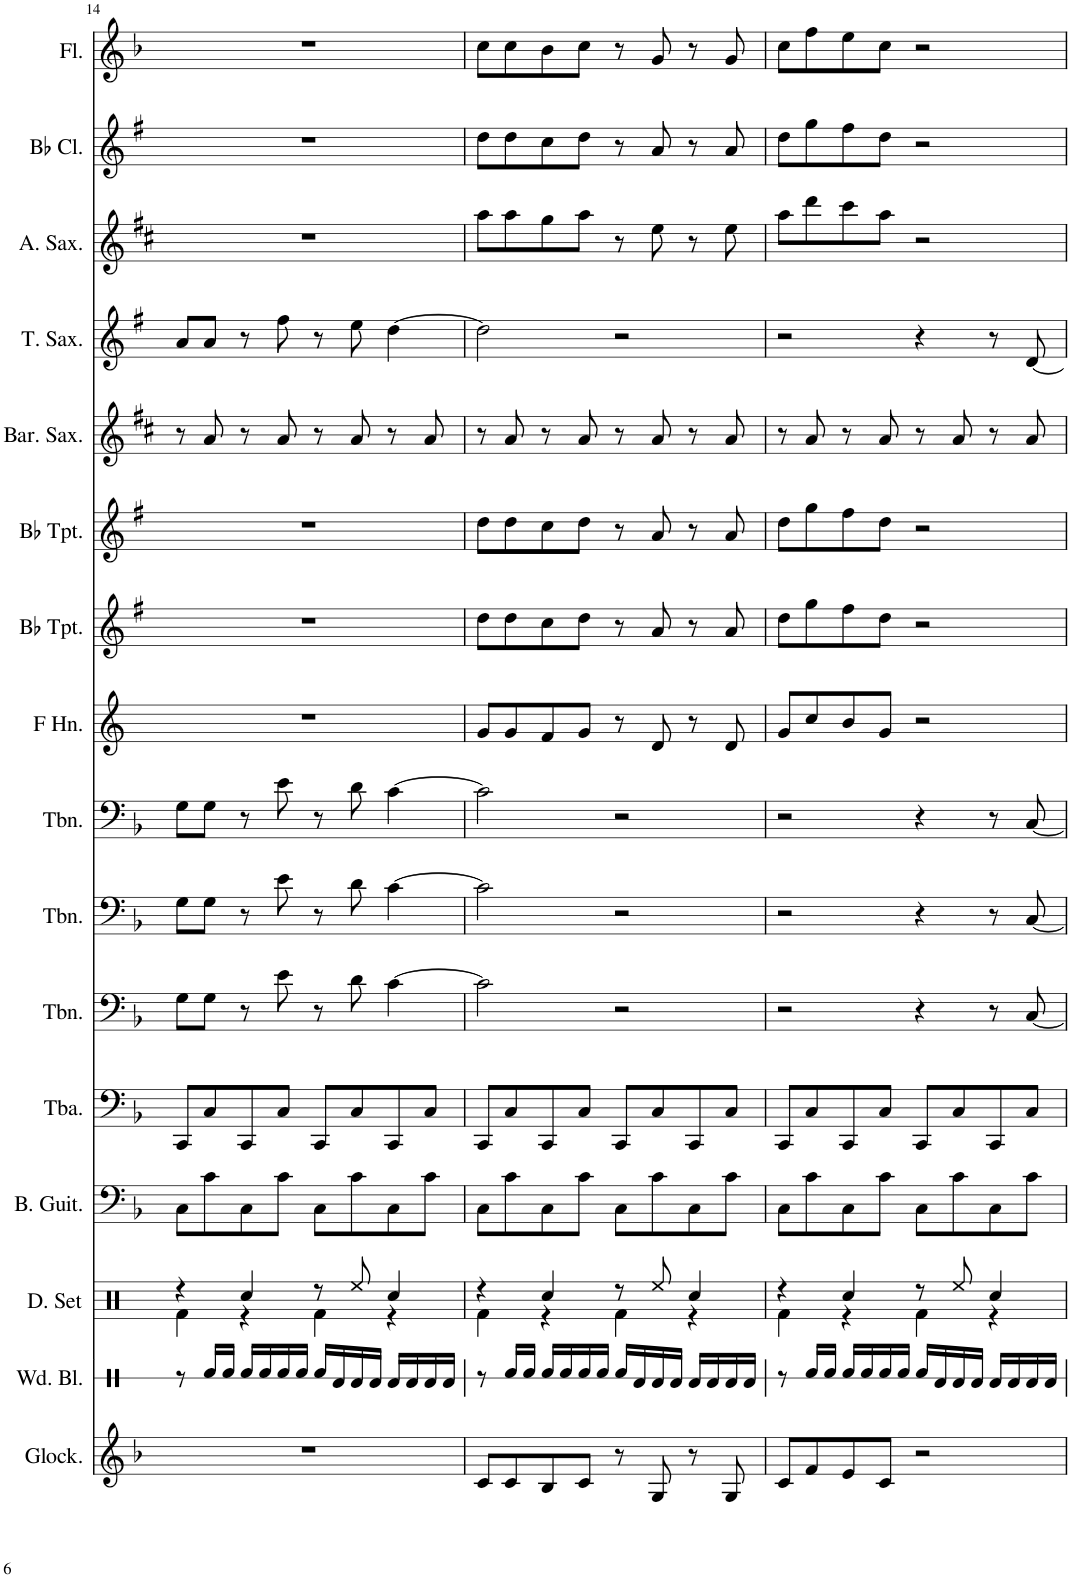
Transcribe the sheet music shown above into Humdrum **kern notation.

**kern	**kern	**kern	**kern	**kern	**kern	**kern	**kern	**kern	**kern	**kern	**kern	**kern	**kern	**kern	**kern
*part16	*part15	*part14	*part13	*part12	*part11	*part10	*part9	*part8	*part7	*part6	*part5	*part4	*part3	*part2	*part1
*staff16	*staff15	*staff14	*staff13	*staff12	*staff11	*staff10	*staff9	*staff8	*staff7	*staff6	*staff5	*staff4	*staff3	*staff2	*staff1
*I"Glockenspiel	*I"Wood Blocks	*I"Drumset	*I"Bass Guitar	*I"Tuba	*I"Trombone	*I"Trombone	*I"Trombone	*I"Horn in F	*I"Bb Trumpet	*I"Bb Trumpet	*I"Baritone Saxophone	*I"Tenor Saxophone	*I"Alto Saxophone	*I"Bb Clarinet	*I"Flute
*I'Glock.	*I'Wd. Bl.	*I'D. Set	*I'B. Guit.	*I'Tba.	*I'Tbn.	*I'Tbn.	*I'Tbn.	*	*I'Bb Tpt.	*I'Bb Tpt.	*I'Bar. Sax.	*I'T. Sax.	*I'A. Sax.	*I'Bb Cl.	*I'Fl.
!!LO:PB:g=z
*clefG2	*clefX	*clefX	*clefF4	*clefF4	*clefF4	*clefF4	*clefF4	*clefG2	*clefG2	*clefG2	*clefG2	*clefG2	*clefG2	*clefG2	*clefG2
*Trd-14c-24	*	*	*Trd7c12	*	*	*	*	*Trd4c7	*Trd1c2	*Trd1c2	*Trd12c21	*Trd8c14	*Trd5c9	*Trd1c2	*
*k[b-]	*k[]	*k[]	*k[b-]	*k[b-]	*k[b-]	*k[b-]	*k[b-]	*k[]	*k[f#]	*k[f#]	*k[f#c#]	*k[f#]	*k[f#c#]	*k[f#]	*k[b-]
*M4/4	*M4/4	*M4/4	*M4/4	*M4/4	*M4/4	*M4/4	*M4/4	*M4/4	*M4/4	*M4/4	*M4/4	*M4/4	*M4/4	*M4/4	*M4/4
=14	=14	=14	=14	=14	=14	=14	=14	=14	=14	=14	=14	=14	=14	=14	=14
*	*	*^	*	*	*	*	*	*	*	*	*	*	*	*	*
1r	8r	4r	4Rf\	8C\L	8CC/L	8G\L	8G\L	8G\L	1r	1r	1r	8r	8a/L	1r	1r	1r
.	16Rf/LL	.	.	8c\	8C/	8G\J	8G\J	8G\J	.	.	.	8a/	8a/J	.	.	.
.	16Rf/JJ	.	.	.	.	.	.	.	.	.	.	.	.	.	.	.
.	16Rf/LL	4Rcc/	4r	8C\	8CC/	8r	8r	8r	.	.	.	8r	8r	.	.	.
.	16Rf/	.	.	.	.	.	.	.	.	.	.	.	.	.	.	.
.	16Rf/	.	.	8c\J	8C/J	8e\	8e\	8e\	.	.	.	8a/	8ff#\	.	.	.
.	16Rf/JJ	.	.	.	.	.	.	.	.	.	.	.	.	.	.	.
.	16Rf/LL	8r	4Rf\	8C\L	8CC/L	8r	8r	8r	.	.	.	8r	8r	.	.	.
.	16Rd/	.	.	.	.	.	.	.	.	.	.	.	.	.	.	.
.	16Rd/	8Ree/	.	8c\	8C/	8d\	8d\	8d\	.	.	.	8a/	8ee\	.	.	.
.	16Rd/JJ	.	.	.	.	.	.	.	.	.	.	.	.	.	.	.
.	16Rd/LL	4Rcc/	4r	8C\	8CC/	[4c\	[4c\	[4c\	.	.	.	8r	[4dd\	.	.	.
.	16Rd/	.	.	.	.	.	.	.	.	.	.	.	.	.	.	.
.	16Rd/	.	.	8c\J	8C/J	.	.	.	.	.	.	8a/	.	.	.	.
.	16Rd/JJ	.	.	.	.	.	.	.	.	.	.	.	.	.	.	.
=15	=15	=15	=15	=15	=15	=15	=15	=15	=15	=15	=15	=15	=15	=15	=15	=15
8c/L	8r	4r	4Rf\	8C\L	8CC/L	2c\]	2c\]	2c\]	8g/L	8dd\L	8dd\L	8r	2dd\]	8aa\L	8dd\L	8cc\L
8c/	16Rf/LL	.	.	8c\	8C/	.	.	.	8g/	8dd\	8dd\	8a/	.	8aa\	8dd\	8cc\
.	16Rf/JJ	.	.	.	.	.	.	.	.	.	.	.	.	.	.	.
8B-/	16Rf/LL	4Rcc/	4r	8C\	8CC/	.	.	.	8f/	8cc\	8cc\	8r	.	8gg\	8cc\	8b-\
.	16Rf/	.	.	.	.	.	.	.	.	.	.	.	.	.	.	.
8c/J	16Rf/	.	.	8c\J	8C/J	.	.	.	8g/J	8dd\J	8dd\J	8a/	.	8aa\J	8dd\J	8cc\J
.	16Rf/JJ	.	.	.	.	.	.	.	.	.	.	.	.	.	.	.
8r	16Rf/LL	8r	4Rf\	8C\L	8CC/L	2r	2r	2r	8r	8r	8r	8r	2r	8r	8r	8r
.	16Rd/	.	.	.	.	.	.	.	.	.	.	.	.	.	.	.
8G/	16Rd/	8Ree/	.	8c\	8C/	.	.	.	8d/	8a/	8a/	8a/	.	8ee\	8a/	8g/
.	16Rd/JJ	.	.	.	.	.	.	.	.	.	.	.	.	.	.	.
8r	16Rd/LL	4Rcc/	4r	8C\	8CC/	.	.	.	8r	8r	8r	8r	.	8r	8r	8r
.	16Rd/	.	.	.	.	.	.	.	.	.	.	.	.	.	.	.
8G/	16Rd/	.	.	8c\J	8C/J	.	.	.	8d/	8a/	8a/	8a/	.	8ee\	8a/	8g/
.	16Rd/JJ	.	.	.	.	.	.	.	.	.	.	.	.	.	.	.
=16	=16	=16	=16	=16	=16	=16	=16	=16	=16	=16	=16	=16	=16	=16	=16	=16
8c/L	8r	4r	4Rf\	8C\L	8CC/L	2r	2r	2r	8g/L	8dd\L	8dd\L	8r	2r	8aa\L	8dd\L	8cc\L
8f/	16Rf/LL	.	.	8c\	8C/	.	.	.	8cc/	8gg\	8gg\	8a/	.	8ddd\	8gg\	8ff\
.	16Rf/JJ	.	.	.	.	.	.	.	.	.	.	.	.	.	.	.
8e/	16Rf/LL	4Rcc/	4r	8C\	8CC/	.	.	.	8b/	8ff#\	8ff#\	8r	.	8ccc#\	8ff#\	8ee\
.	16Rf/	.	.	.	.	.	.	.	.	.	.	.	.	.	.	.
8c/J	16Rf/	.	.	8c\J	8C/J	.	.	.	8g/J	8dd\J	8dd\J	8a/	.	8aa\J	8dd\J	8cc\J
.	16Rf/JJ	.	.	.	.	.	.	.	.	.	.	.	.	.	.	.
2r	16Rf/LL	8r	4Rf\	8C\L	8CC/L	4r	4r	4r	2r	2r	2r	8r	4r	2r	2r	2r
.	16Rd/	.	.	.	.	.	.	.	.	.	.	.	.	.	.	.
.	16Rd/	8Ree/	.	8c\	8C/	.	.	.	.	.	.	8a/	.	.	.	.
.	16Rd/JJ	.	.	.	.	.	.	.	.	.	.	.	.	.	.	.
.	16Rd/LL	4Rcc/	4r	8C\	8CC/	8r	8r	8r	.	.	.	8r	8r	.	.	.
.	16Rd/	.	.	.	.	.	.	.	.	.	.	.	.	.	.	.
.	16Rd/	.	.	8c\J	8C/J	[8C/	[8C/	[8C/	.	.	.	8a/	[8d/	.	.	.
.	16Rd/JJ	.	.	.	.	.	.	.	.	.	.	.	.	.	.	.
*	*	*v	*v	*	*	*	*	*	*	*	*	*	*	*	*	*
=	=	=	=	=	=	=	=	=	=	=	=	=	=	=	=
*-	*-	*-	*-	*-	*-	*-	*-	*-	*-	*-	*-	*-	*-	*-	*-
